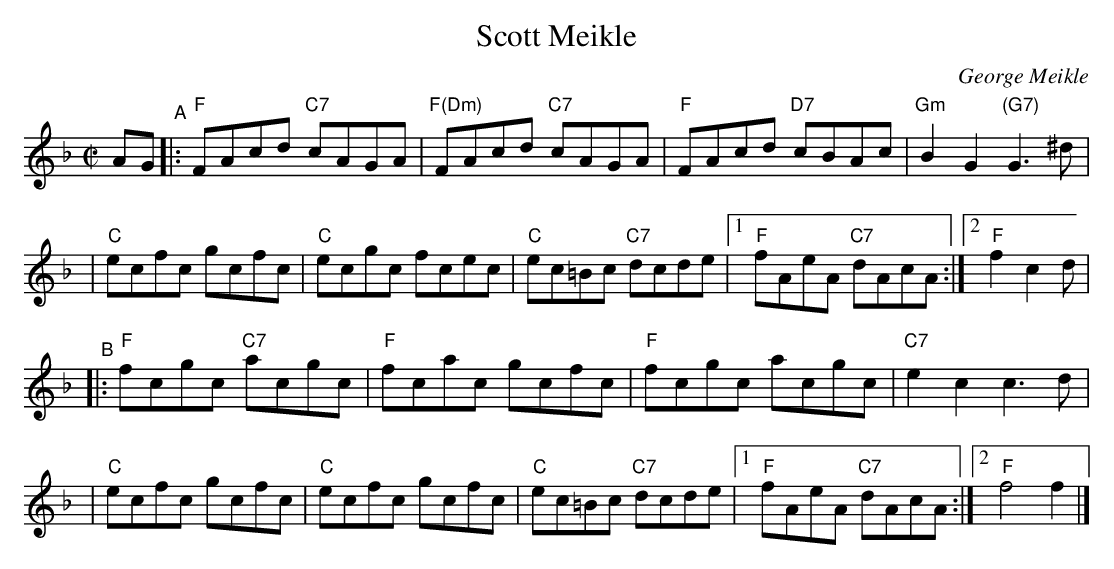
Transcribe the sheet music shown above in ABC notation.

X:1
T: Scott Meikle
C: George Meikle
M: C|
L: 1/8
K: F
AG "^A"\
|:"F"FAcd "C7"cAGA | "F(Dm)"FAcd "C7"cAGA |  "F"FAcd "D7"cBAc | "Gm"B2G2 "(G7)"G3^d |
| "C"ecfc gcfc | "C"ecgc fcec |  "C"ec=Bc "C7"dcde |1 "F"fAeA "C7"dAcA :|2 "F"f2c2 d232 |
"^B"\
|:"F"fcgc "C7"acgc | "F"fcac gcfc |  "F"fcgc acgc | "C7"e2c2 c3d |
| "C"ecfc gcfc | "C"ecfc gcfc | "C"ec=Bc "C7"dcde |1 "F"fAeA "C7"dAcA :|2 "F"f4 f2 |]
